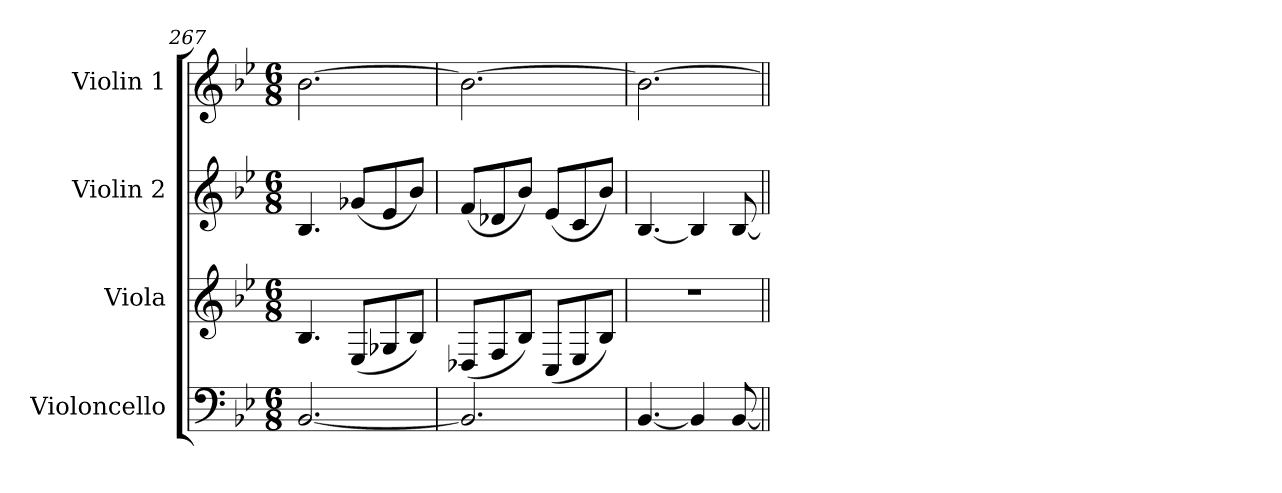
**kern	**kern	**kern	**kern
*part4	*part3	*part2	*part1
*staff4	*staff3	*staff2	*staff1
*I"Violoncello	*I"Viola	*I"Violin 2	*I"Violin 1
*I'Vc	*I'Vla	*I'Vln	*I'Vln
*clefF4	*clefG2	*clefG2	*clefG2
*k[b-e-]	*k[b-e-]	*k[b-e-]	*k[b-e-]
*M6/8	*M6/8	*M6/8	*M6/8
=267	=267	=267	=267
[2.BB-/	4.B-/	4.B-/	[2.b-\
.	(8E-/L	(8g-X/L	.
.	8G-X/	8e-/	.
.	8B-/J)	8b-/J)	.
=268	=268	=268	=268
2.BB-/]	(8D-X/L	(8f/L	2.b-\_
.	8F/	8d-X/	.
.	8B-/J)	8b-/J)	.
.	(8C/L	(8e-/L	.
.	8E-/	8c/	.
.	8B-/J)	8b-/J)	.
=269	=269	=269	=269
[4.BB-/	2.r	[4.B-/	2.b-\_
4BB-/]	.	4B-/]	.
[8BB-/	.	[8B-/	.
=||	=||	=||	=||
*-	*-	*-	*-
